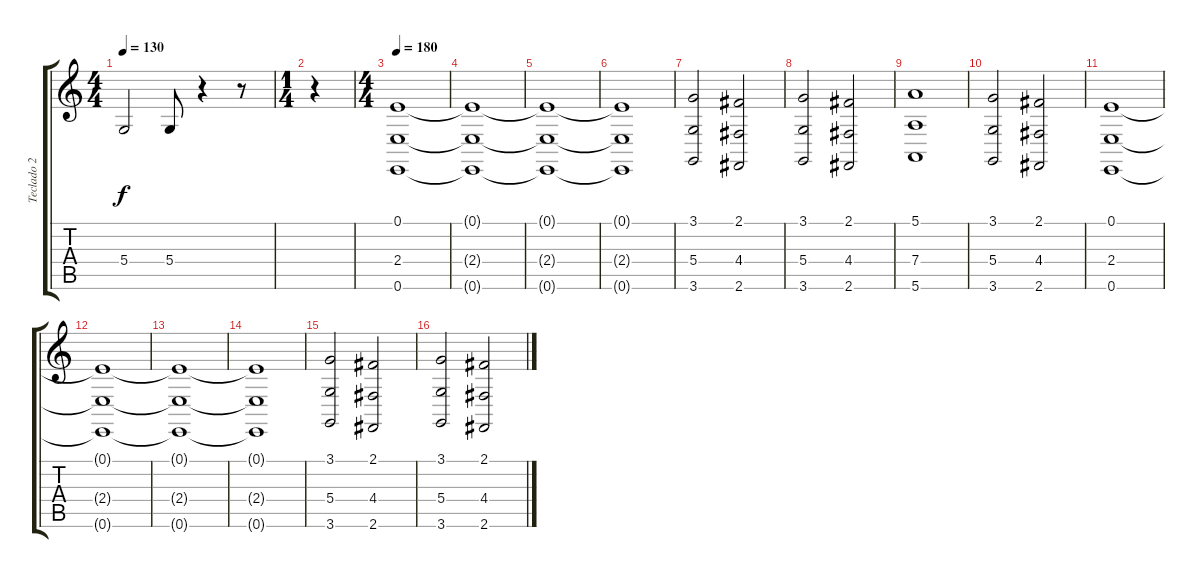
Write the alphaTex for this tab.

\track ("Teclado 2" "Teclado 2") {instrument choiraahs}
\staff {score tabs}
\tuning (E4 B3 G3 D3 A2 E2) {hide}
\ts (4 4)
\tempo 130
\clef g2
\ks c
5.4.2{dy f} 5.4.8 r.4 r.8 |
\ts (1 4)
r.4 |
\ts (4 4)
\tempo 180
(0.1 2.4 0.6).1 |
(0.1{t} 2.4{t} 0.6{t}).1 |
(0.1{t} 2.4{t} 0.6{t}).1 |
(0.1{t} 2.4{t} 0.6{t}).1 |
(3.1 5.4 3.6).2 (2.1 4.4 2.6).2 |
(3.1 5.4 3.6).2 (2.1 4.4 2.6).2 |
(5.1 7.4 5.6).1 |
(3.1 5.4 3.6).2 (2.1 4.4 2.6).2 |
(0.1 2.4 0.6).1 |
(0.1{t} 2.4{t} 0.6{t}).1 |
(0.1{t} 2.4{t} 0.6{t}).1 |
(0.1{t} 2.4{t} 0.6{t}).1 |
(3.1 5.4 3.6).2 (2.1 4.4 2.6).2 |
(3.1 5.4 3.6).2 (2.1 4.4 2.6).2
